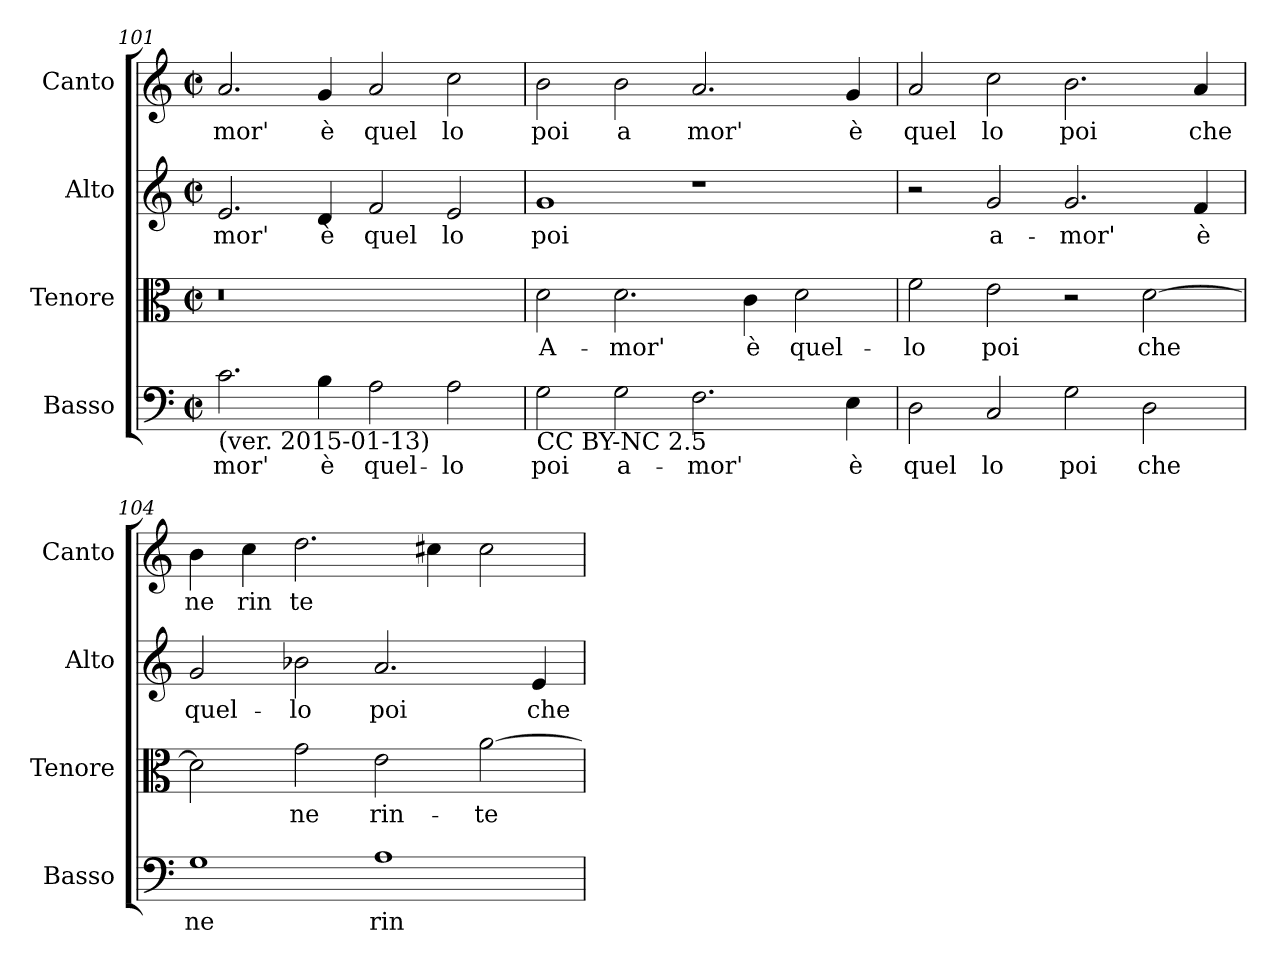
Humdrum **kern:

**kern	**text	**kern	**text	**kern	**text	**kern	**text
*part4	*part4	*part3	*part3	*part2	*part2	*part1	*part1
*staff4	*staff4	*staff3	*staff3	*staff2	*staff2	*staff1	*staff1
*I"Basso	*	*I"Tenore	*	*I"Alto	*	*I"Canto	*
*I'Basso	*	*I'Tenore	*	*I'Alto	*	*I'Canto	*
*clefF4	*	*clefC3	*	*clefG2	*	*clefG2	*
*	*	*	*	*	*	*ITrd-3c-5	*
*k[]	*	*k[]	*	*k[]	*	*k[b-]	*
*C:	*	*C:	*	*C:	*	*F:	*
*M2/2	*	*M2/2	*	*M2/2	*	*M2/2	*
*met(c|)	*	*met(c|)	*	*met(c|)	*	*met(c|)	*
=101	=101	=101	=101	=101	=101	=101	=101
!LO:TX:b:t=(ver. 2015-01-13)	!	!	!	!	!	!	!
!	!LO:LY:b:cj	!	!	!	!LO:LY:b:cj	!	!LO:LY:b:cj
2.c\	-mor'	0r	.	2.e/	mor'	2.dd/	mor'
!	!LO:LY:b:cj	!	!	!	!LO:LY:b:cj	!	!LO:LY:b:cj
4B\	è	.	.	4d/	è	4cc/	è
!	!LO:LY:b:cj	!	!	!	!LO:LY:b:cj	!	!LO:LY:b:cj
2A\	quel-	.	.	2f/	quel	2dd/	quel
!	!LO:LY:b:cj	!	!	!	!LO:LY:b:cj	!	!LO:LY:b:cj
2A\	-lo	.	.	2e/	lo	2ff\	lo
=102	=102	=102	=102	=102	=102	=102	=102
!LO:TX:b:t=CC BY-NC 2.5	!	!	!	!	!	!	!
!	!LO:LY:b:cj	!	!LO:LY:b	!	!LO:LY:b:cj	!	!LO:LY:b:cj
2G\	poi	2d\	A-	1g	poi	2ee\	poi
!	!LO:LY:b:cj	!	!LO:LY:b	!	!	!	!LO:LY:b:cj
2G\	a-	2.d\	-mor'	.	.	2ee\	a
!	!LO:LY:b:cj	!	!	!	!	!	!LO:LY:b:cj
2.F\	-mor'	.	.	1r	.	2.dd/	mor'
!	!	!	!LO:LY:b	!	!	!	!
.	.	4c\	è	.	.	.	.
!	!	!	!LO:LY:b	!	!	!	!
.	.	2d\	quel-	.	.	.	.
!	!LO:LY:b:cj	!	!	!	!	!	!LO:LY:b:cj
4E\	è	.	.	.	.	4cc/	è
!!LO:PB:g=z
=103	=103	=103	=103	=103	=103	=103	=103
!	!LO:LY:b:cj	!	!LO:LY:b	!	!	!	!LO:LY:b:cj
2D\	quel	2f\	-lo	2r	.	2dd/	quel
!	!LO:LY:b:cj	!	!LO:LY:b	!	!LO:LY:b:cj	!	!LO:LY:b:cj
2C/	lo	2e\	poi	2g/	a-	2ff\	lo
!	!LO:LY:b:cj	!	!	!	!LO:LY:b:cj	!	!LO:LY:b:cj
2G\	poi	2r	.	2.g/	-mor'	2.ee\	poi
!	!LO:LY:b:cj	!	!LO:LY:b	!	!	!	!
2D\	che	[>2d\	che	.	.	.	.
!	!	!	!	!	!LO:LY:b:cj	!	!LO:LY:b:cj
.	.	.	.	4f/	è	4dd/	che
=104	=104	=104	=104	=104	=104	=104	=104
!	!LO:LY:b:cj	!	!LO:LY:b	!	!LO:LY:b:cj	!	!LO:LY:b:cj
1G	ne	2d\]	.	2g/	quel-	4ee\	ne
!	!	!	!	!	!	!	!LO:LY:b:cj
.	.	.	.	.	.	4ff\	rin
!	!	!	!LO:LY:b	!	!LO:LY:b:cj	!	!LO:LY:b:cj
.	.	2g\	ne	2b-X\	-lo	2.gg\	te
!	!LO:LY:b:cj	!	!LO:LY:b	!	!LO:LY:b:cj	!	!
1A	rin	2e\	rin-	2.a/	poi	.	.
!	!	!	!	!	!	!	!LO:LY:b:cj
.	.	.	.	.	.	4ff#\	.
!	!	!	!LO:LY:b	!	!	!	!LO:LY:b:cj
.	.	[>2a\	-te-	.	.	2ff#\	.
!	!	!	!	!	!LO:LY:b:cj	!	!
.	.	.	.	4e/	che	.	.
=	=	=	=	=	=	=	=
*-	*-	*-	*-	*-	*-	*-	*-
